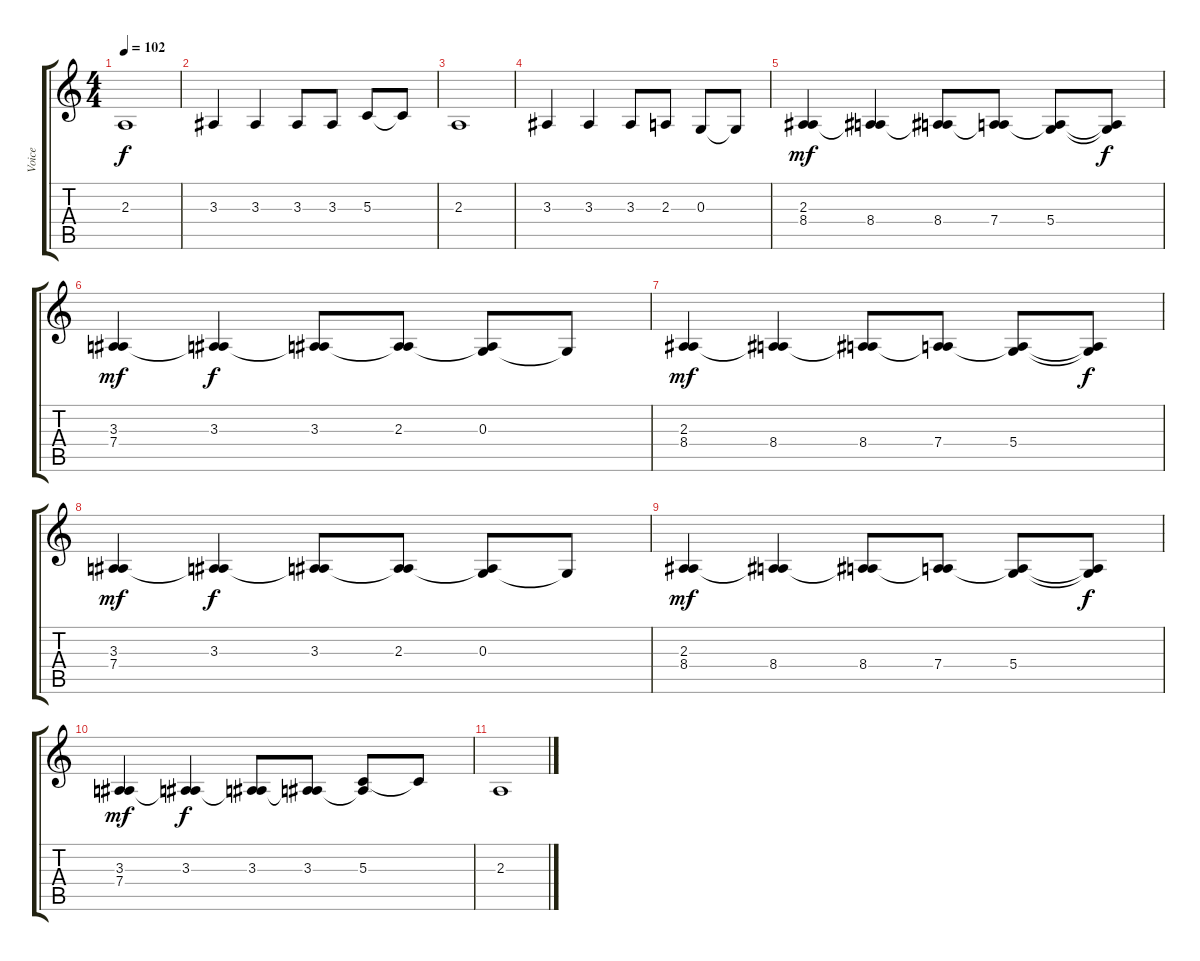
\track ("Voice" "Voice") {instrument cello}
\staff {score tabs}
\tuning (E4 B3 G3 D3 A2 E2) {hide}
\ts (4 4)
\tempo 102
\clef g2
\ks c
2.3.1{dy f} |
3.3.4 3.3.4 3.3.8 3.3.8 5.3.8 5.3{t}.8 |
2.3.1 |
3.3.4 3.3.4 3.3.8 2.3.8 0.3.8 0.3{t}.8 |
(2.3 8.4).4{dy mf} (2.3{t} 8.4).4 (2.3{t} 8.4).8 (2.3{t} 7.4).8 (2.3{t} 5.4).8 (2.3{t} 5.4{t}).8{dy f} |
(3.3 7.4).4{dy mf} (3.3 7.4{t}).4{dy f} (3.3 7.4{t}).8 (2.3 7.4{t}).8 (0.3 7.4{t}).8 0.3{t}.8 |
(2.3 8.4).4{dy mf} (2.3{t} 8.4).4 (2.3{t} 8.4).8 (2.3{t} 7.4).8 (2.3{t} 5.4).8 (2.3{t} 5.4{t}).8{dy f} |
(3.3 7.4).4{dy mf} (3.3 7.4{t}).4{dy f} (3.3 7.4{t}).8 (2.3 7.4{t}).8 (0.3 7.4{t}).8 0.3{t}.8 |
(2.3 8.4).4{dy mf} (2.3{t} 8.4).4 (2.3{t} 8.4).8 (2.3{t} 7.4).8 (2.3{t} 5.4).8 (2.3{t} 5.4{t}).8{dy f} |
(3.3 7.4).4{dy mf} (3.3 7.4{t}).4{dy f} (3.3 7.4{t}).8 (3.3 7.4{t}).8 (5.3 7.4{t}).8 5.3{t}.8 |
2.3.1{volume 0}
